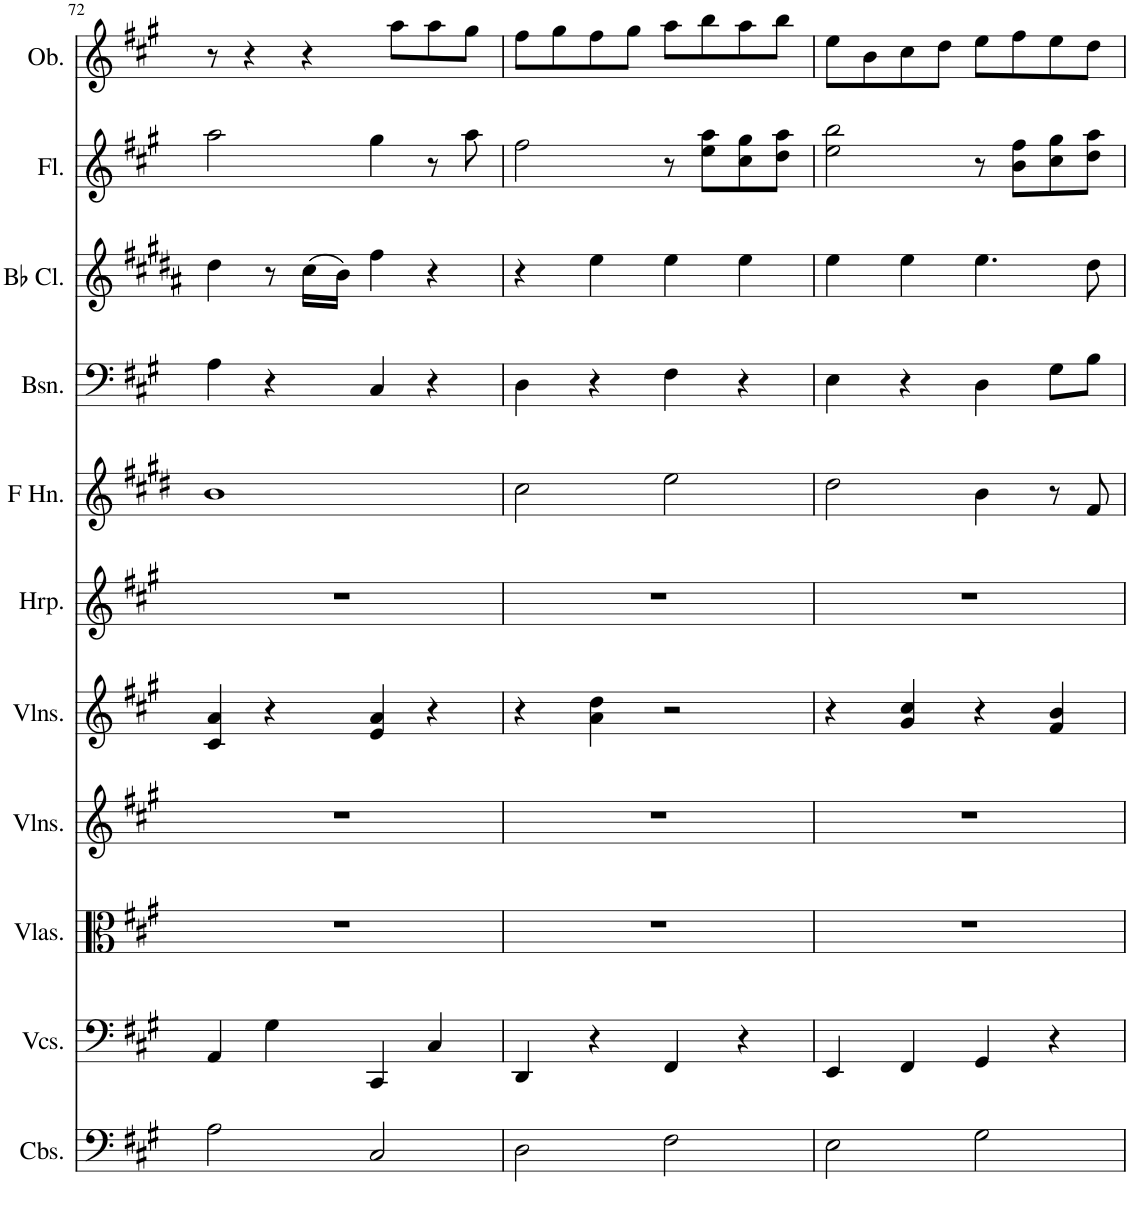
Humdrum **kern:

**kern	**kern	**kern	**kern	**kern	**kern	**kern	**kern	**kern	**kern	**kern
*part11	*part10	*part9	*part8	*part7	*part6	*part5	*part4	*part3	*part2	*part1
*staff11	*staff10	*staff9	*staff8	*staff7	*staff6	*staff5	*staff4	*staff3	*staff2	*staff1
*I"Contrabasses	*I"Violoncellos	*I"Violas	*I"Violins	*I"Violins	*I"Harp	*I"Horn in F	*I"Bassoon	*I"Bb Clarinet	*I"Flute	*I"Oboe
*I'Cbs.	*I'Vcs.	*I'Vlas.	*I'Vlns.	*I'Vlns.	*I'Hrp.	*	*I'Bsn.	*I'Bb Cl.	*I'Fl.	*I'Ob.
!!LO:PB:g=z
*clefF4	*clefF4	*clefC3	*clefG2	*clefG2	*clefG2	*clefG2	*clefF4	*clefG2	*clefG2	*clefG2
*Trd7c12	*	*	*	*	*	*Trd4c7	*	*Trd1c2	*	*
*k[f#c#g#]	*k[f#c#g#]	*k[f#c#g#]	*k[f#c#g#]	*k[f#c#g#]	*k[f#c#g#]	*k[f#c#g#d#]	*k[f#c#g#]	*k[f#c#g#d#a#]	*k[f#c#g#]	*k[f#c#g#]
*M4/4	*M4/4	*M4/4	*M4/4	*M4/4	*M4/4	*M4/4	*M4/4	*M4/4	*M4/4	*M4/4
=72	=72	=72	=72	=72	=72	=72	=72	=72	=72	=72
2A\	4AA/	1r	1r	4c#/ 4a/	1r	1b	4A\	4dd#\	2aa\	8r
.	.	.	.	.	.	.	.	.	.	4r
.	4G#\	.	.	4r	.	.	4r	8r	.	.
.	.	.	.	.	.	.	.	(16cc#\LL	.	4r
.	.	.	.	.	.	.	.	16b\JJ)	.	.
2C#/	4CC#/	.	.	4e/ 4a/	.	.	4C#/	4ff#\	4gg#\	.
.	.	.	.	.	.	.	.	.	.	8aa\L
.	4C#/	.	.	4r	.	.	4r	4r	8r	8aa\
.	.	.	.	.	.	.	.	.	8aa\	8gg#\J
=73	=73	=73	=73	=73	=73	=73	=73	=73	=73	=73
2D\	4DD/	1r	1r	4r	1r	2cc#\	4D\	4r	2ff#\	8ff#\L
.	.	.	.	.	.	.	.	.	.	8gg#\
.	4r	.	.	4a\ 4dd\	.	.	4r	4ee\	.	8ff#\
.	.	.	.	.	.	.	.	.	.	8gg#\J
2F#\	4FF#/	.	.	2r	.	2ee\	4F#\	4ee\	8r	8aa\L
.	.	.	.	.	.	.	.	.	8ee\ 8aa\L	8bb\
.	4r	.	.	.	.	.	4r	4ee\	8cc#\ 8gg#\	8aa\
.	.	.	.	.	.	.	.	.	8dd\ 8aa\J	8bb\J
=74	=74	=74	=74	=74	=74	=74	=74	=74	=74	=74
2E\	4EE/	1r	1r	4r	1r	2dd#\	4E\	4ee\	2ee\ 2bb\	8ee\L
.	.	.	.	.	.	.	.	.	.	8b\
.	4FF#/	.	.	4g#/ 4cc#/	.	.	4r	4ee\	.	8cc#\
.	.	.	.	.	.	.	.	.	.	8dd\J
2G#\	4GG#/	.	.	4r	.	4b\	4D\	4.ee\	8r	8ee\L
.	.	.	.	.	.	.	.	.	8b\ 8ff#\L	8ff#\
.	4r	.	.	4f#/ 4b/	.	8r	8G#\L	.	8cc#\ 8gg#\	8ee\
.	.	.	.	.	.	8f#/	8B\J	8dd#\	8dd\ 8aa\J	8dd\J
=	=	=	=	=	=	=	=	=	=	=
*-	*-	*-	*-	*-	*-	*-	*-	*-	*-	*-
